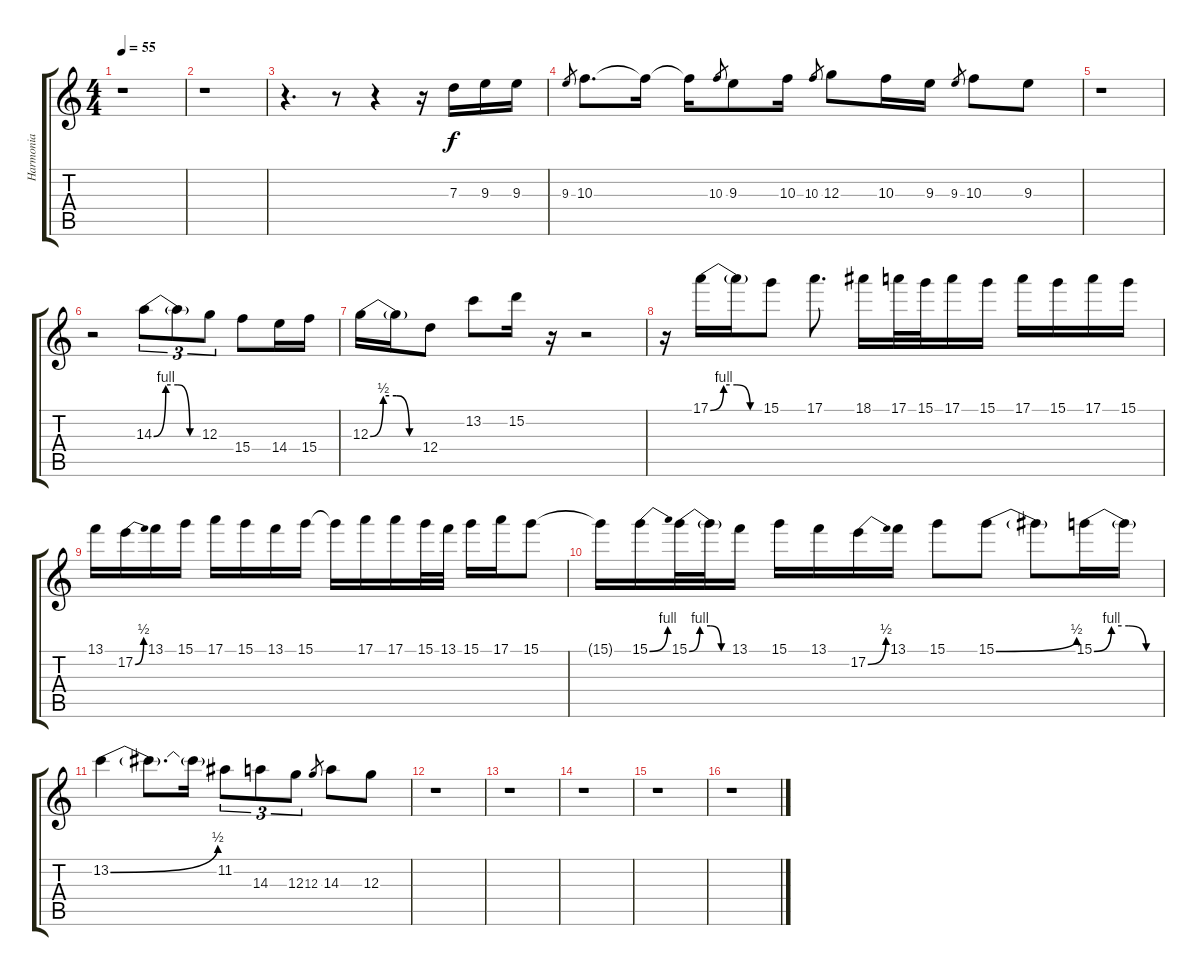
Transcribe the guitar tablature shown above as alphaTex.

\track ("Harmonia" "Harmonia") {instrument distortionguitar}
\staff {score tabs}
\tuning (E4 B3 G3 D3 A2 E2) {hide}
\ts (4 4)
\tempo 55
\clef g2
\ks c
r.1{dy f} |
r.1 |
r.4{d} r.8 r.4 r.16 7.3.16 9.3.16 9.3.16 |
9.3.8{gr} 10.3.8{d} 10.3{t}.16 10.3{t}.16 10.3.8{gr} 9.3.8 10.3.16 10.3.8{gr} 12.3.8 10.3.16 9.3.16 9.3.8{gr} 10.3.8 9.3.8 |
r.1 |
r.2 14.3{be (custom 0 0 15 4 30 4 45 0 60 0)}.8{tu (3 2)} 14.3{t}.8{tu (3 2)} 12.3.8{tu (3 2)} 15.4.8 14.4.16 15.4.16 |
12.3{be (custom 0 0 15 2 30 2 45 0 60 0)}.16 12.3{t}.16 12.4.8 13.2.8 15.2.16 r.16 r.2 |
r.16 17.1{be (custom 0 0 15 4 30 4 45 0 60 0)}.16 17.1{t}.16 15.1.8 17.1.8{d} 18.1.16 17.1.32 15.1.32 17.1.16 15.1.16 17.1.16 15.1.16 17.1.16 15.1.16 |
13.1.16 17.2{be (bend 0 0 60 2)}.16 13.1.16 15.1.16 17.1.16 15.1.16 13.1.16 15.1.16 15.1{t}.16 17.1.16 17.1.16 15.1.32 13.1.32 15.1.16 17.1.16 15.1.8 |
15.1{t}.16 15.1{be (bend 0 0 60 4)}.16 15.1{be (custom 0 0 15 4 30 4 45 0 60 0)}.32 15.1{t}.32 13.1.16 15.1.16 13.1.16 17.2{be (bend 0 0 60 2)}.16 13.1.16 15.1.8 15.1{be (bend 0 0 60 2)}.8 15.1{t}.8 15.1{be (custom 0 0 15 4 30 4 45 0 60 0)}.16 15.1{t}.16 |
13.2{be (bend 0 0 60 2)}.4 13.2{t}.8{d} 13.2{t}.16 11.2.8{tu (3 2)} 14.3.8{tu (3 2)} 12.3.8{tu (3 2)} 12.3.8{gr} 14.3.8 12.3.8 |
r.1 |
r.1 |
r.1 |
r.1 |
r.1
